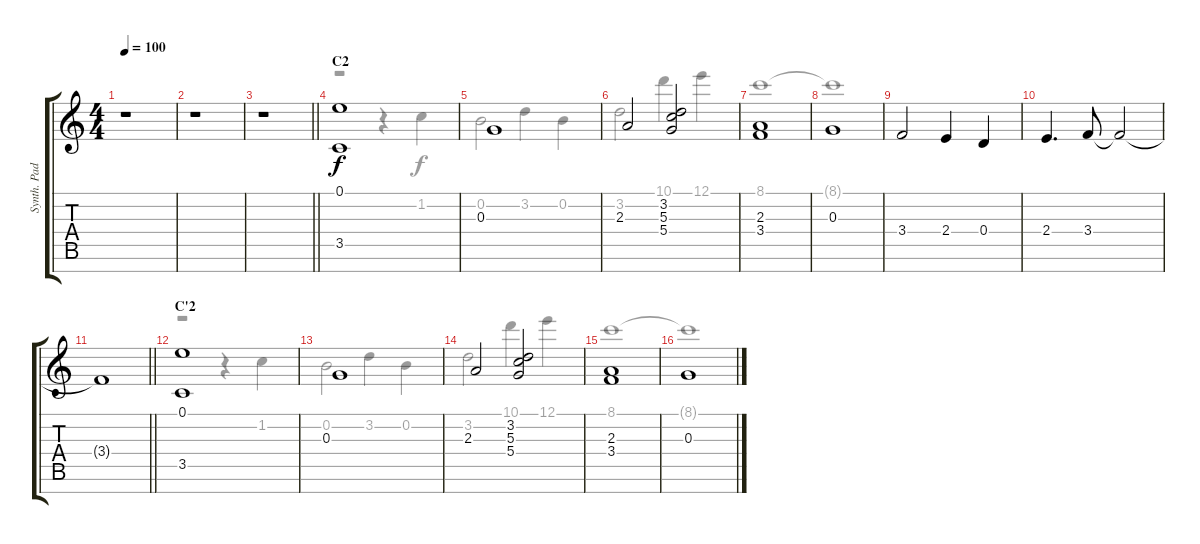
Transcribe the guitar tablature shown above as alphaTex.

\track ("Synth. Pad" "Synth. Pad") {instrument pad2warm}
\staff {score tabs}
\tuning (E5 B4 G4 D4 A3 E3 B2) {hide}
\voice
\ts (4 4)
\tempo 100
\clef g2
\ks c
r.1{dy f} |
r.1 |
\barLineRight lightlight
r.1 |
\section ("" "C2")
(0.1 3.5).1 |
0.3.1 |
2.3.2 (3.2 5.3 5.4).2 |
(2.3 3.4).1 |
0.3.1 |
3.4.2 2.4.4 0.4.4 |
2.4.4{d} 3.4.8 3.4{t}.2 |
\barLineRight lightlight
3.4{t}.1 |
\section ("" "C'2")
(0.1 3.5).1 |
0.3.1 |
2.3.2 (3.2 5.3 5.4).2 |
(2.3 3.4).1 |
0.3.1
\voice
\clef g2
\ottava regular
\simile none
\ks c
|
|
\barLineRight lightlight
|
r.2 r.4 1.2.4 |
0.2.2 3.2.4 0.2.4 |
3.2.2 10.1.4 12.1.4 |
8.1.1 |
8.1{t}.1 |
|
|
\barLineRight lightlight
|
r.2 r.4 1.2.4 |
0.2.2 3.2.4 0.2.4 |
3.2.2 10.1.4 12.1.4 |
8.1.1 |
8.1{t}.1
